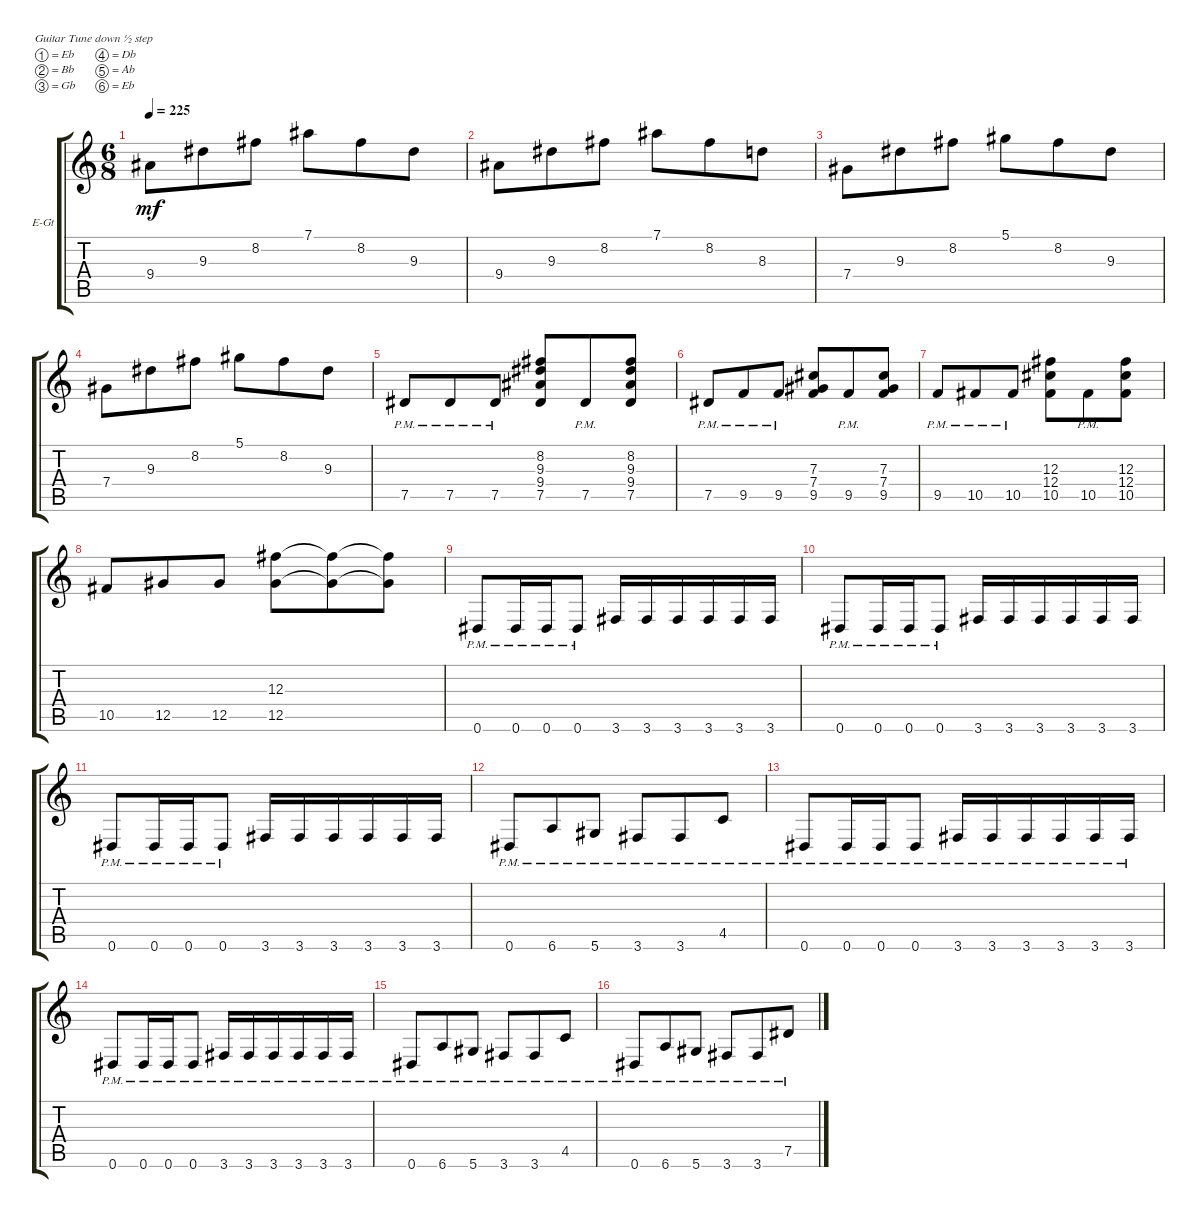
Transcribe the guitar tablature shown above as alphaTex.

\bracketExtendMode groupsimilarinstruments
\firstSystemTrackNameOrientation horizontal
\otherSystemsTrackNameOrientation horizontal
\track ("right" "E-Gt") {instrument distortionguitar}
\staff {score tabs}
\tuning (Eb4 Bb3 Gb3 Db3 Ab2 Eb2)
\ts (6 8)
\tempo 225
\clef g2
\ks c
9.4.8{dy mf} 9.3.8 8.2.8 7.1.8 8.2.8 9.3.8 |
9.4.8 9.3.8 8.2.8 7.1.8 8.2.8 8.3.8 |
7.4.8 9.3.8 8.2.8 5.1.8 8.2.8 9.3.8 |
7.4.8 9.3.8 8.2.8 5.1.8 8.2.8 9.3.8 |
7.5{pm}.8 7.5{pm}.8 7.5{pm}.8 (8.2 9.3 7.5 9.4).8 7.5{pm}.8 (8.2 9.3 7.5 9.4).8 |
7.5{pm}.8 9.5{pm}.8 9.5{pm}.8 (7.3 9.5 7.4).8 9.5{pm}.8 (9.5 7.3 7.4).8 |
9.5{pm}.8 10.5{pm}.8 10.5{pm}.8 (10.5 12.3 12.4).8 10.5{pm}.8 (10.5 12.3 12.4).8 |
10.5.8 12.5.8 12.5.8 (12.3 12.5).8 (12.3{t} 12.5{t}).8 (12.3{t} 12.5{t}).8 |
0.6{pm}.8 0.6{pm}.16 0.6{pm}.16 0.6{pm}.8 3.6.16 3.6.16 3.6.16 3.6.16 3.6.16 3.6.16 |
0.6{pm}.8 0.6{pm}.16 0.6{pm}.16 0.6{pm}.8 3.6.16 3.6.16 3.6.16 3.6.16 3.6.16 3.6.16 |
0.6{pm}.8 0.6{pm}.16 0.6{pm}.16 0.6{pm}.8 3.6.16 3.6.16 3.6.16 3.6.16 3.6.16 3.6.16 |
0.6{pm}.8 6.6{pm}.8 5.6{pm}.8 3.6{pm}.8 3.6{pm}.8 4.5{pm}.8 |
0.6{pm}.8 0.6{pm}.16 0.6{pm}.16 0.6{pm}.8 3.6{pm}.16 3.6{pm}.16 3.6{pm}.16 3.6{pm}.16 3.6{pm}.16 3.6{pm}.16 |
0.6{pm}.8 0.6{pm}.16 0.6{pm}.16 0.6{pm}.8 3.6{pm}.16 3.6{pm}.16 3.6{pm}.16 3.6{pm}.16 3.6{pm}.16 3.6{pm}.16 |
0.6{pm}.8 6.6{pm}.8 5.6{pm}.8 3.6{pm}.8 3.6{pm}.8 4.5{pm}.8 |
0.6{pm}.8 6.6{pm}.8 5.6{pm}.8 3.6{pm}.8 3.6{pm}.8 7.5{pm}.8
